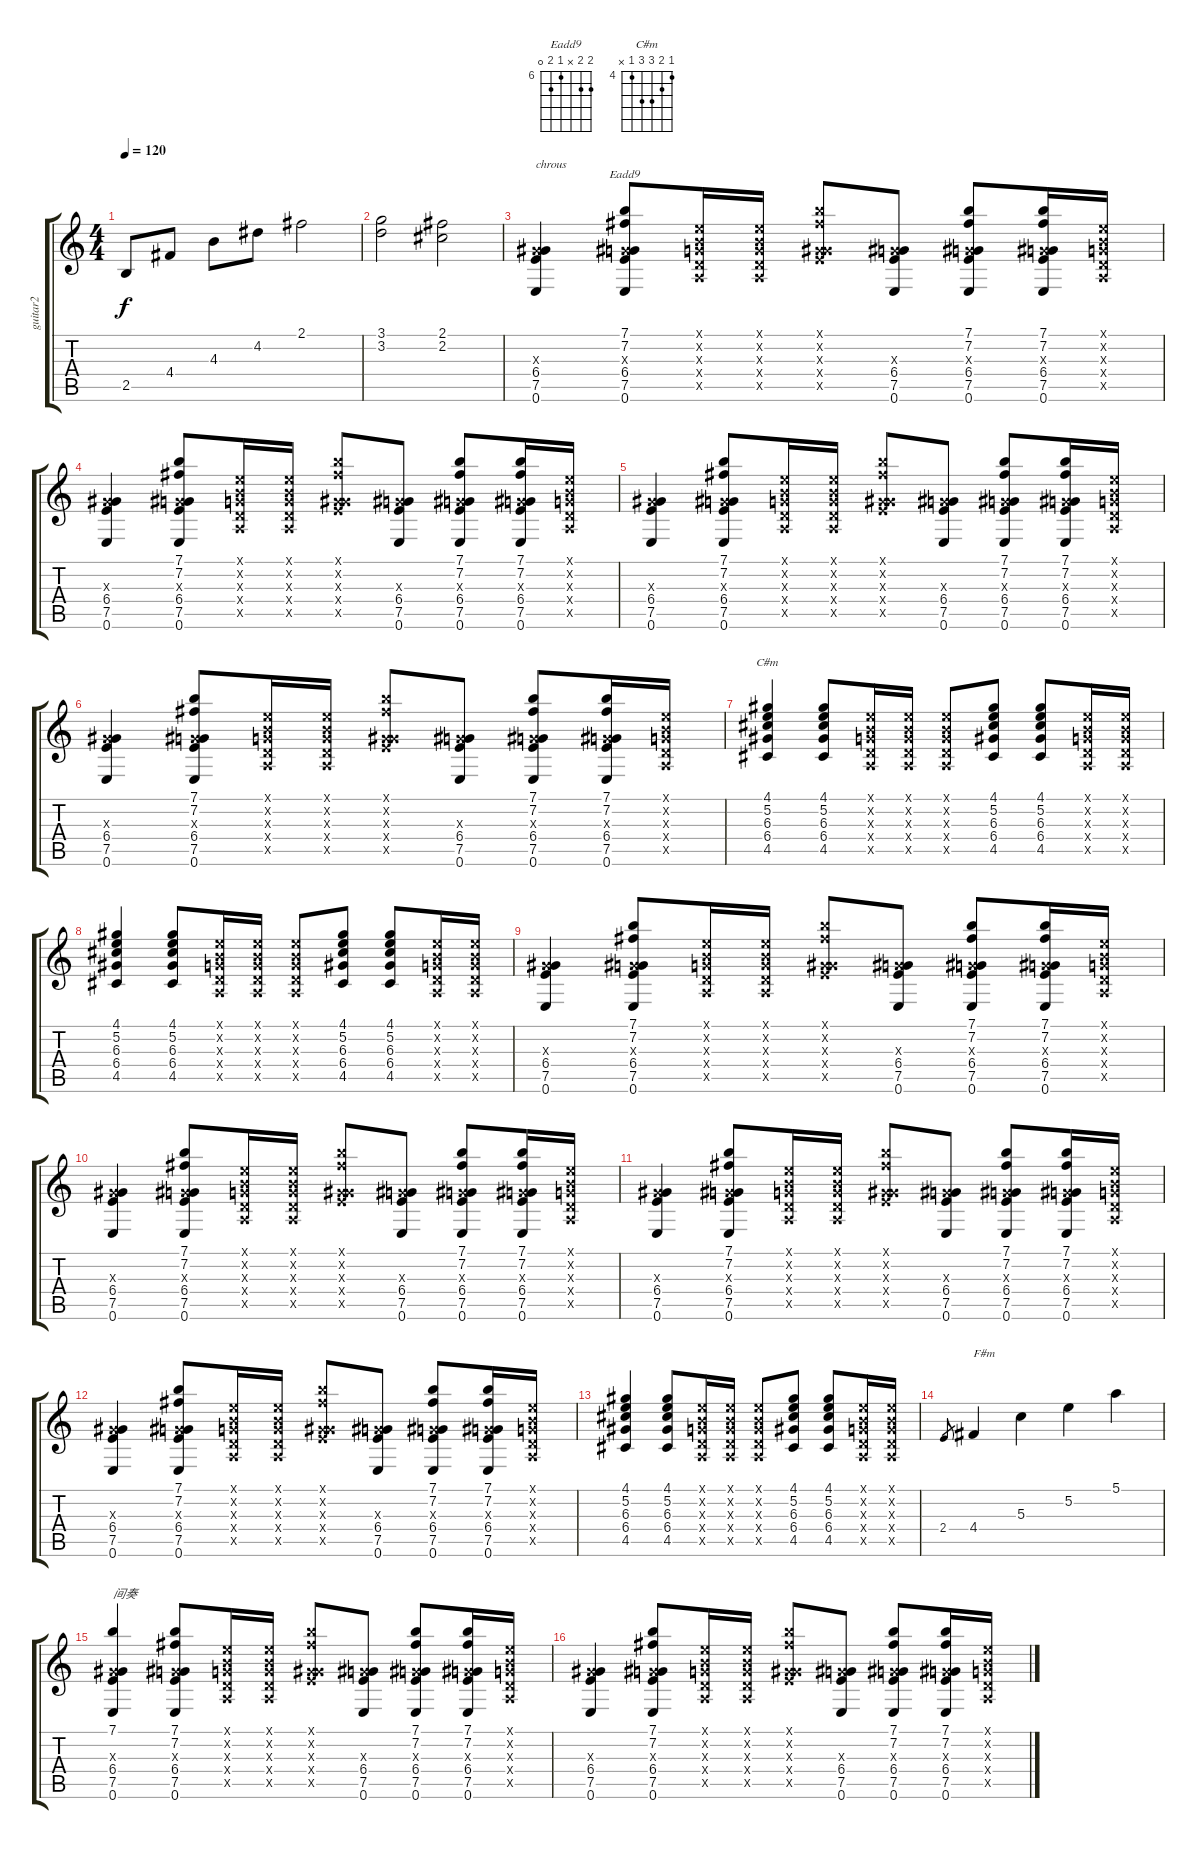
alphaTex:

\track ("guitar2" "guitar2") {instrument acousticguitarsteel}
\staff {score tabs}
\tuning (E4 B3 G3 D3 A2 E2) {hide}
\chord ("Eadd9" 7 7 x 6 7 0) {firstfret 6}
\chord ("C#m" 4 5 6 6 4 x) {firstfret 4}
\ts (4 4)
\tempo 120
\clef g2
\ks c
2.5.8{dy f} 4.4.8 4.3.8 4.2.8 2.1.2 |
(3.1 3.2).2 (2.1 2.2).2 |
(0.3{x} 6.4 7.5 0.6).4{txt "chrous"} (7.1 7.2 0.3{x} 6.4 7.5 0.6).8{ch "Eadd9"} (0.1{x} 0.2{x} 0.3{x} 0.4{x} 0.5{x}).16 (0.1{x} 0.2{x} 0.3{x} 0.4{x} 0.5{x}).16 (7.1{x} 7.2{x} 0.3{x} 6.4{x} 7.5{x}).8 (0.3{x} 6.4 7.5 0.6).8 (7.1 7.2 0.3{x} 6.4 7.5 0.6).8 (7.1 7.2 0.3{x} 6.4 7.5 0.6).16 (0.1{x} 0.2{x} 0.3{x} 0.4{x} 0.5{x}).16 |
(0.3{x} 6.4 7.5 0.6).4 (7.1 7.2 0.3{x} 6.4 7.5 0.6).8 (0.1{x} 0.2{x} 0.3{x} 0.4{x} 0.5{x}).16 (0.1{x} 0.2{x} 0.3{x} 0.4{x} 0.5{x}).16 (7.1{x} 7.2{x} 0.3{x} 6.4{x} 7.5{x}).8 (0.3{x} 6.4 7.5 0.6).8 (7.1 7.2 0.3{x} 6.4 7.5 0.6).8 (7.1 7.2 0.3{x} 6.4 7.5 0.6).16 (0.1{x} 0.2{x} 0.3{x} 0.4{x} 0.5{x}).16 |
(0.3{x} 6.4 7.5 0.6).4 (7.1 7.2 0.3{x} 6.4 7.5 0.6).8 (0.1{x} 0.2{x} 0.3{x} 0.4{x} 0.5{x}).16 (0.1{x} 0.2{x} 0.3{x} 0.4{x} 0.5{x}).16 (7.1{x} 7.2{x} 0.3{x} 6.4{x} 7.5{x}).8 (0.3{x} 6.4 7.5 0.6).8 (7.1 7.2 0.3{x} 6.4 7.5 0.6).8 (7.1 7.2 0.3{x} 6.4 7.5 0.6).16 (0.1{x} 0.2{x} 0.3{x} 0.4{x} 0.5{x}).16 |
(0.3{x} 6.4 7.5 0.6).4 (7.1 7.2 0.3{x} 6.4 7.5 0.6).8 (0.1{x} 0.2{x} 0.3{x} 0.4{x} 0.5{x}).16 (0.1{x} 0.2{x} 0.3{x} 0.4{x} 0.5{x}).16 (7.1{x} 7.2{x} 0.3{x} 6.4{x} 7.5{x}).8 (0.3{x} 6.4 7.5 0.6).8 (7.1 7.2 0.3{x} 6.4 7.5 0.6).8 (7.1 7.2 0.3{x} 6.4 7.5 0.6).16 (0.1{x} 0.2{x} 0.3{x} 0.4{x} 0.5{x}).16 |
(4.1 5.2 6.3 6.4 4.5).4{ch "C#m"} (4.1 5.2 6.3 6.4 4.5).8 (0.1{x} 0.2{x} 0.3{x} 0.4{x} 0.5{x}).16 (0.1{x} 0.2{x} 0.3{x} 0.4{x} 0.5{x}).16 (0.1{x} 0.2{x} 0.3{x} 0.4{x} 0.5{x}).8 (4.1 5.2 6.3 6.4 4.5).8 (4.1 5.2 6.3 6.4 4.5).8 (0.1{x} 0.2{x} 0.3{x} 0.4{x} 0.5{x}).16 (0.1{x} 0.2{x} 0.3{x} 0.4{x} 0.5{x}).16 |
(4.1 5.2 6.3 6.4 4.5).4 (4.1 5.2 6.3 6.4 4.5).8 (0.1{x} 0.2{x} 0.3{x} 0.4{x} 0.5{x}).16 (0.1{x} 0.2{x} 0.3{x} 0.4{x} 0.5{x}).16 (0.1{x} 0.2{x} 0.3{x} 0.4{x} 0.5{x}).8 (4.1 5.2 6.3 6.4 4.5).8 (4.1 5.2 6.3 6.4 4.5).8 (0.1{x} 0.2{x} 0.3{x} 0.4{x} 0.5{x}).16 (0.1{x} 0.2{x} 0.3{x} 0.4{x} 0.5{x}).16 |
(0.3{x} 6.4 7.5 0.6).4 (7.1 7.2 0.3{x} 6.4 7.5 0.6).8 (0.1{x} 0.2{x} 0.3{x} 0.4{x} 0.5{x}).16 (0.1{x} 0.2{x} 0.3{x} 0.4{x} 0.5{x}).16 (7.1{x} 7.2{x} 0.3{x} 6.4{x} 7.5{x}).8 (0.3{x} 6.4 7.5 0.6).8 (7.1 7.2 0.3{x} 6.4 7.5 0.6).8 (7.1 7.2 0.3{x} 6.4 7.5 0.6).16 (0.1{x} 0.2{x} 0.3{x} 0.4{x} 0.5{x}).16 |
(0.3{x} 6.4 7.5 0.6).4 (7.1 7.2 0.3{x} 6.4 7.5 0.6).8 (0.1{x} 0.2{x} 0.3{x} 0.4{x} 0.5{x}).16 (0.1{x} 0.2{x} 0.3{x} 0.4{x} 0.5{x}).16 (7.1{x} 7.2{x} 0.3{x} 6.4{x} 7.5{x}).8 (0.3{x} 6.4 7.5 0.6).8 (7.1 7.2 0.3{x} 6.4 7.5 0.6).8 (7.1 7.2 0.3{x} 6.4 7.5 0.6).16 (0.1{x} 0.2{x} 0.3{x} 0.4{x} 0.5{x}).16 |
(0.3{x} 6.4 7.5 0.6).4 (7.1 7.2 0.3{x} 6.4 7.5 0.6).8 (0.1{x} 0.2{x} 0.3{x} 0.4{x} 0.5{x}).16 (0.1{x} 0.2{x} 0.3{x} 0.4{x} 0.5{x}).16 (7.1{x} 7.2{x} 0.3{x} 6.4{x} 7.5{x}).8 (0.3{x} 6.4 7.5 0.6).8 (7.1 7.2 0.3{x} 6.4 7.5 0.6).8 (7.1 7.2 0.3{x} 6.4 7.5 0.6).16 (0.1{x} 0.2{x} 0.3{x} 0.4{x} 0.5{x}).16 |
(0.3{x} 6.4 7.5 0.6).4 (7.1 7.2 0.3{x} 6.4 7.5 0.6).8 (0.1{x} 0.2{x} 0.3{x} 0.4{x} 0.5{x}).16 (0.1{x} 0.2{x} 0.3{x} 0.4{x} 0.5{x}).16 (7.1{x} 7.2{x} 0.3{x} 6.4{x} 7.5{x}).8 (0.3{x} 6.4 7.5 0.6).8 (7.1 7.2 0.3{x} 6.4 7.5 0.6).8 (7.1 7.2 0.3{x} 6.4 7.5 0.6).16 (0.1{x} 0.2{x} 0.3{x} 0.4{x} 0.5{x}).16 |
(4.1 5.2 6.3 6.4 4.5).4 (4.1 5.2 6.3 6.4 4.5).8 (0.1{x} 0.2{x} 0.3{x} 0.4{x} 0.5{x}).16 (0.1{x} 0.2{x} 0.3{x} 0.4{x} 0.5{x}).16 (0.1{x} 0.2{x} 0.3{x} 0.4{x} 0.5{x}).8 (4.1 5.2 6.3 6.4 4.5).8 (4.1 5.2 6.3 6.4 4.5).8 (0.1{x} 0.2{x} 0.3{x} 0.4{x} 0.5{x}).16 (0.1{x} 0.2{x} 0.3{x} 0.4{x} 0.5{x}).16 |
2.4.8{gr} 4.4.4{txt "F#m"} 5.3.4 5.2.4 5.1.4 |
(7.1 0.3{x} 6.4 7.5 0.6).4{txt "间奏"} (7.1 7.2 0.3{x} 6.4 7.5 0.6).8 (0.1{x} 0.2{x} 0.3{x} 0.4{x} 0.5{x}).16 (0.1{x} 0.2{x} 0.3{x} 0.4{x} 0.5{x}).16 (7.1{x} 7.2{x} 0.3{x} 6.4{x} 7.5{x}).8 (0.3{x} 6.4 7.5 0.6).8 (7.1 7.2 0.3{x} 6.4 7.5 0.6).8 (7.1 7.2 0.3{x} 6.4 7.5 0.6).16 (0.1{x} 0.2{x} 0.3{x} 0.4{x} 0.5{x}).16 |
(0.3{x} 6.4 7.5 0.6).4 (7.1 7.2 0.3{x} 6.4 7.5 0.6).8 (0.1{x} 0.2{x} 0.3{x} 0.4{x} 0.5{x}).16 (0.1{x} 0.2{x} 0.3{x} 0.4{x} 0.5{x}).16 (7.1{x} 7.2{x} 0.3{x} 6.4{x} 7.5{x}).8 (0.3{x} 6.4 7.5 0.6).8 (7.1 7.2 0.3{x} 6.4 7.5 0.6).8 (7.1 7.2 0.3{x} 6.4 7.5 0.6).16 (0.1{x} 0.2{x} 0.3{x} 0.4{x} 0.5{x}).16
